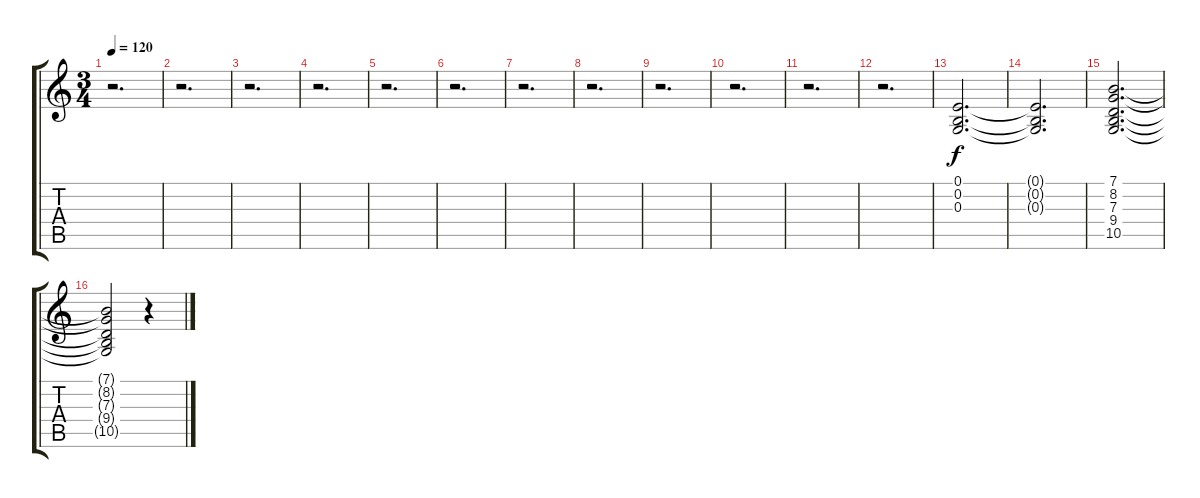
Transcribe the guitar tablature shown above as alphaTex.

\track "" {instrument choiraahs}
\staff {score tabs}
\tuning (E4 B3 G3 D3 A2 E2) {hide}
\ts (3 4)
\tempo 120
\clef g2
\ks c
r.2{d dy f} |
r.2{d} |
r.2{d} |
r.2{d} |
r.2{d} |
r.2{d} |
r.2{d} |
r.2{d} |
r.2{d} |
r.2{d} |
r.2{d} |
r.2{d} |
(0.1 0.2 0.3).2{d} |
(0.1{t} 0.2{t} 0.3{t}).2{d} |
(7.1 8.2 7.3 9.4 10.5).2{d} |
(7.1{t} 8.2{t} 7.3{t} 9.4{t} 10.5{t}).2 r.4
